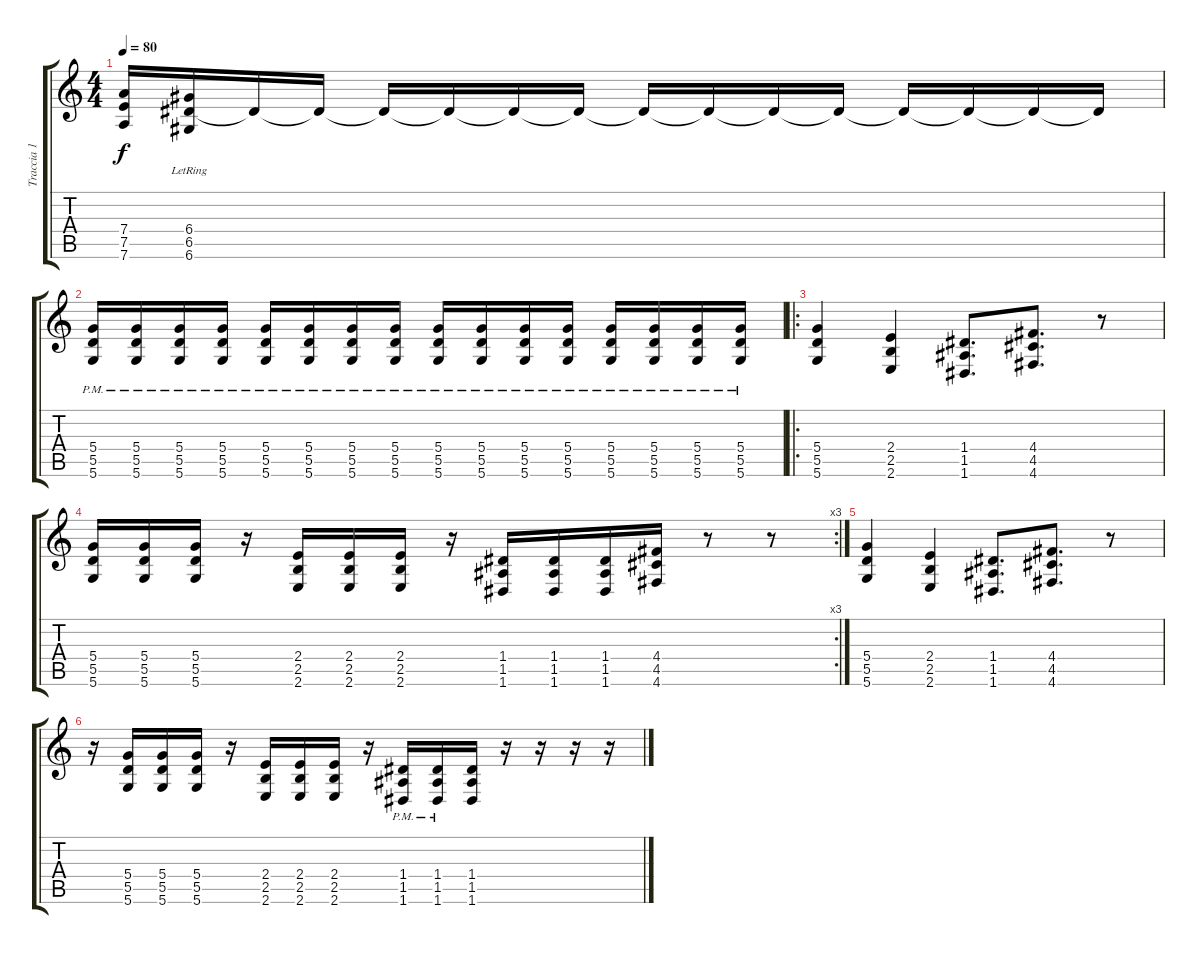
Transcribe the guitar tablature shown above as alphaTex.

\track ("Traccia 1" "Traccia 1") {instrument acousticguitarsteel}
\staff {score tabs}
\tuning (E4 B3 G3 D3 A2 D2) {hide}
\ts (4 4)
\tempo 80
\clef g2
\ks c
(7.4 7.5 7.6).16{dy f} (6.4{lr} 6.5{lr} 6.6{lr}).16 6.5{t}.16 6.5{t}.16 6.5{t}.16 6.5{t}.16 6.5{t}.16 6.5{t}.16 6.5{t}.16 6.5{t}.16 6.5{t}.16 6.5{t}.16 6.5{t}.16 6.5{t}.16 6.5{t}.16 6.5{t}.16 |
(5.4{pm} 5.5{pm} 5.6{pm}).16 (5.4{pm} 5.5{pm} 5.6{pm}).16 (5.4{pm} 5.5{pm} 5.6{pm}).16 (5.4{pm} 5.5{pm} 5.6{pm}).16 (5.4{pm} 5.5{pm} 5.6{pm}).16 (5.4{pm} 5.5{pm} 5.6{pm}).16 (5.4{pm} 5.5{pm} 5.6{pm}).16 (5.4{pm} 5.5{pm} 5.6{pm}).16 (5.4{pm} 5.5{pm} 5.6{pm}).16 (5.4{pm} 5.5{pm} 5.6{pm}).16 (5.4{pm} 5.5{pm} 5.6{pm}).16 (5.4{pm} 5.5{pm} 5.6{pm}).16 (5.4{pm} 5.5{pm} 5.6{pm}).16 (5.4{pm} 5.5{pm} 5.6{pm}).16 (5.4{pm} 5.5{pm} 5.6{pm}).16 (5.4{pm} 5.5{pm} 5.6{pm}).16 |
\ro
(5.4 5.5 5.6).4 (2.4 2.5 2.6).4 (1.4 1.5 1.6).8{d} (4.4 4.5 4.6).8{d} r.8 |
\rc 3
(5.4 5.5 5.6).16 (5.4 5.5 5.6).16 (5.4 5.5 5.6).16 r.16 (2.4 2.5 2.6).16 (2.4 2.5 2.6).16 (2.4 2.5 2.6).16 r.16 (1.4 1.5 1.6).16 (1.4 1.5 1.6).16 (1.4 1.5 1.6).16 (4.4 4.5 4.6).16 r.8 r.8 |
(5.4 5.5 5.6).4 (2.4 2.5 2.6).4 (1.4 1.5 1.6).8{d} (4.4 4.5 4.6).8{d} r.8 |
r.16 (5.4 5.5 5.6).16 (5.4 5.5 5.6).16 (5.4 5.5 5.6).16 r.16 (2.4 2.5 2.6).16 (2.4 2.5 2.6).16 (2.4 2.5 2.6).16 r.16 (1.4{pm} 1.5{pm} 1.6{pm}).16 (1.4{pm} 1.5{pm} 1.6{pm}).16 (1.4 1.5 1.6).16 r.16 r.16 r.16 r.16
